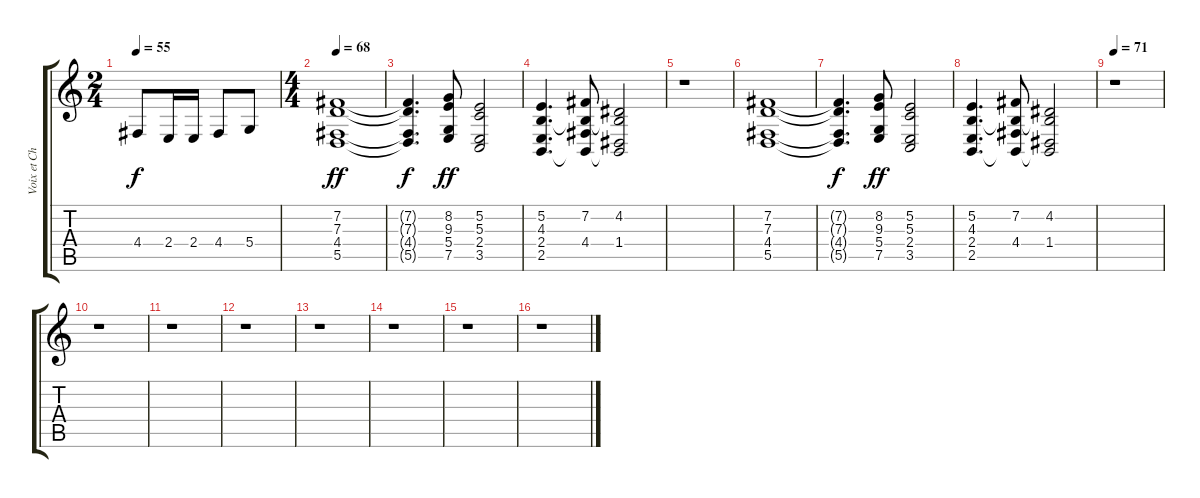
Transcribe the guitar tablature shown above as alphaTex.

\track ("Voix et Choeurs" "Voix et Ch") {instrument violin}
\staff {score tabs}
\tuning (E4 B3 G3 D3 A2 E2) {hide}
\ts (2 4)
\tempo 55
\clef g2
\ks c
4.4.8{dy f} 2.4.16 2.4.16 4.4.8 5.4.8 |
\ts (4 4)
\tempo 68
(7.2 7.3 4.4 5.5).1{dy ff volume 13} |
(7.2{t} 7.3{t} 4.4{t} 5.5{t}).4{d dy f} (8.2 9.3 5.4 7.5).8{dy ff} (5.2 5.3 2.4 3.5).2 |
(5.2 4.3 2.4 2.5).4{d} (7.2 4.3{t} 4.4 2.5{t}).8 (4.2 4.3{t} 1.4 2.5{t}).2 |
r.1 |
(7.2 7.3 4.4 5.5).1 |
(7.2{t} 7.3{t} 4.4{t} 5.5{t}).4{d dy f} (8.2 9.3 5.4 7.5).8{dy ff} (5.2 5.3 2.4 3.5).2 |
(5.2 4.3 2.4 2.5).4{d} (7.2 4.3{t} 4.4 2.5{t}).8 (4.2 4.3{t} 1.4 2.5{t}).2 |
\tempo 71
r.1 |
r.1 |
r.1 |
r.1 |
r.1 |
r.1 |
r.1 |
r.1
